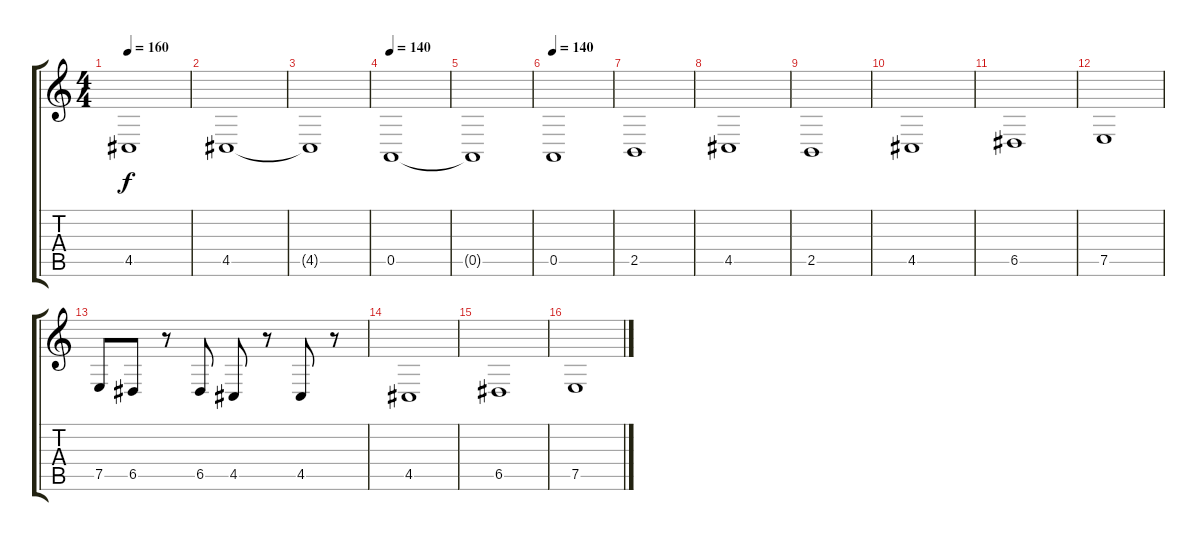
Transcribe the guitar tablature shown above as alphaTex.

\track "" {instrument stringensemble1}
\staff {score tabs}
\tuning (E4 B3 G3 D3 A2 E2) {hide}
\ts (4 4)
\tempo 160
\clef g2
\ks c
4.5{t}.1{dy f} |
4.5.1 |
4.5{t}.1 |
\tempo 140
0.5.1 |
0.5{t}.1 |
\tempo 140
0.5.1 |
2.5.1 |
4.5.1 |
2.5.1 |
4.5.1 |
6.5.1 |
7.5.1 |
7.5.8 6.5.8 r.8 6.5.8 4.5.8 r.8 4.5.8 r.8 |
4.5.1 |
6.5.1 |
7.5.1
